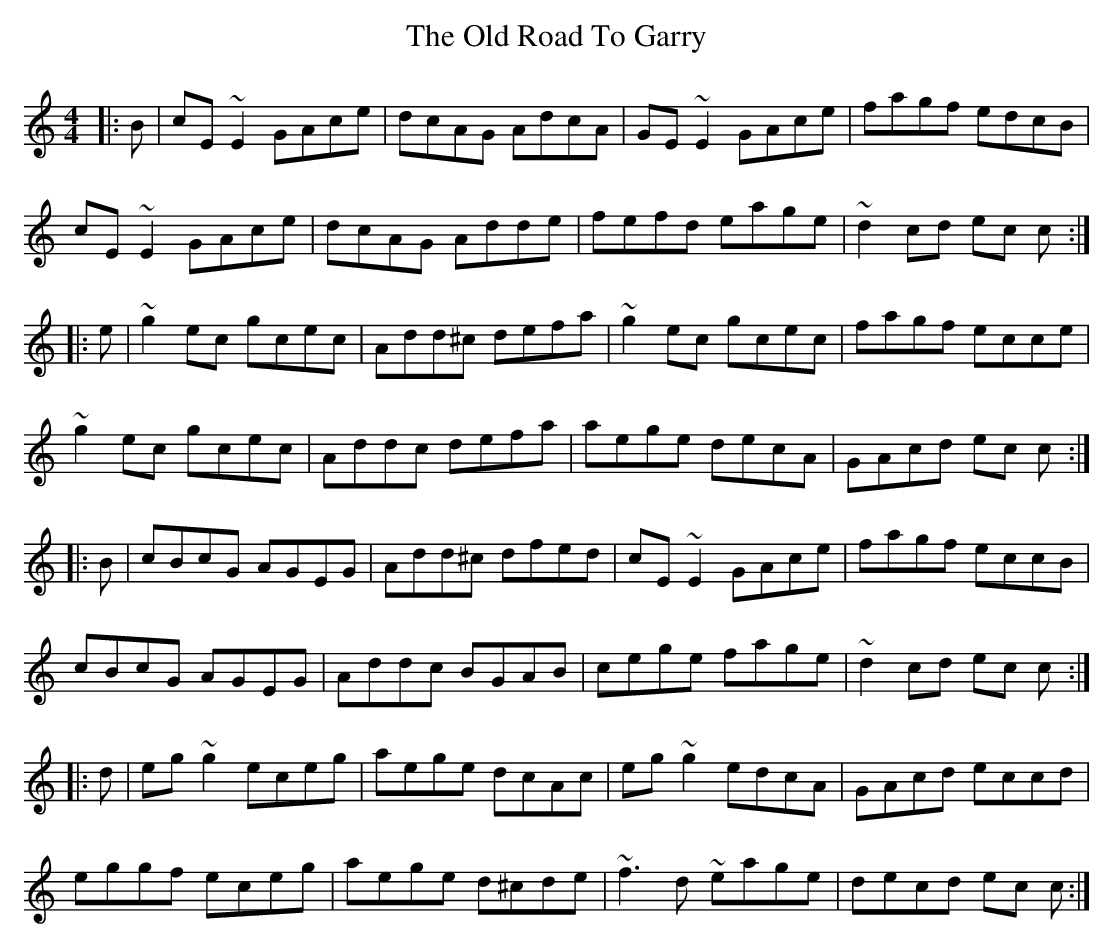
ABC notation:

X:1
T: The Old Road To Garry
M: 4/4
L: 1/8
K: Cmaj
|:B|cE ~E2 GAce|dcAG AdcA|GE ~E2 GAce|fagf edcB|
cE ~E2 GAce|dcAG Adde|fefd eage|~d2cd ec c:|
|:e|~g2ec gcec|Add^c defa|~g2ec gcec|fagf ecce|
~g2ec gcec|Addc defa|aege decA|GAcd ec c:|
|:B|cBcG AGEG|Add^c dfed|cE ~E2 GAce|fagf eccB|
cBcG AGEG|Addc BGAB|cege fage|~d2cd ec c:|
|:d|eg~g2 eceg|aege dcAc|eg ~g2 edcA|GAcd eccd|
eggf eceg|aege d^cde|~f3 d ~eage|decd ec c:|
